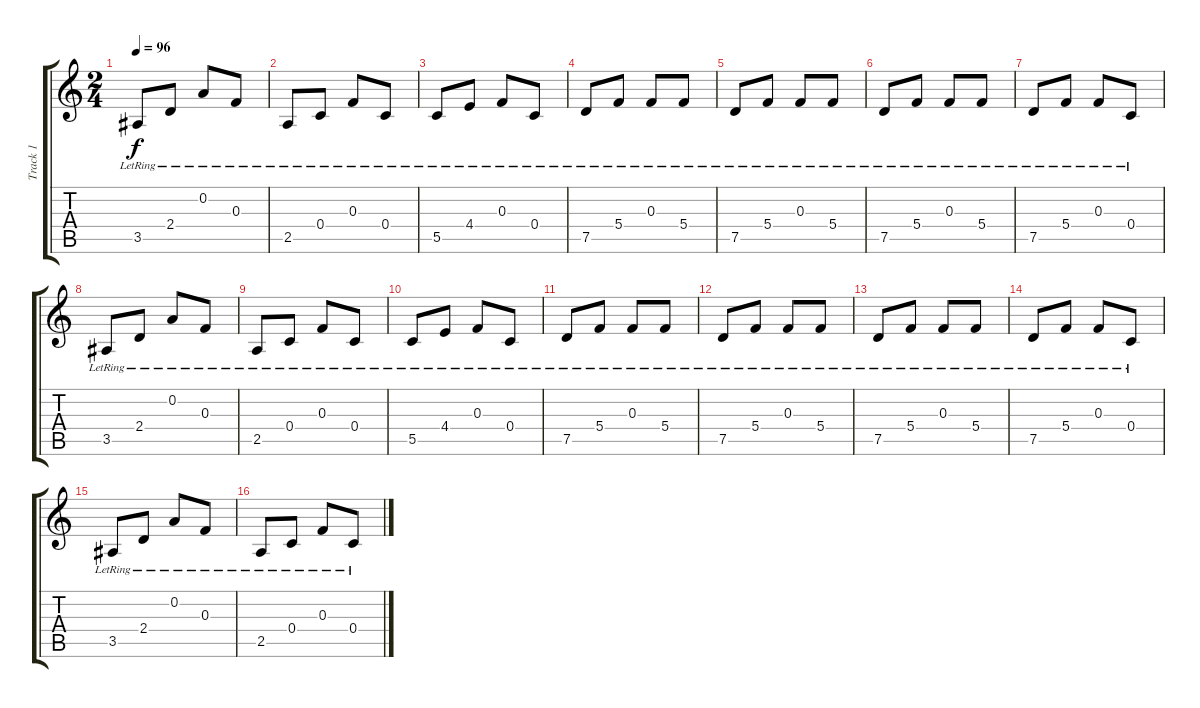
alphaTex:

\track ("Track 1" "Track 1") {instrument distortionguitar}
\staff {score tabs}
\tuning (D4 A3 F3 C3 G2 D2) {hide}
\ts (2 4)
\tempo 96
\clef g2
\ks c
3.5{lr}.8{dy f} 2.4{lr}.8 0.2{lr}.8 0.3{lr}.8 |
2.5{lr}.8 0.4{lr}.8 0.3{lr}.8 0.4{lr}.8 |
5.5{lr}.8 4.4{lr}.8 0.3{lr}.8 0.4{lr}.8 |
7.5{lr}.8 5.4{lr}.8 0.3{lr}.8 5.4{lr}.8 |
7.5{lr}.8 5.4{lr}.8 0.3{lr}.8 5.4{lr}.8 |
7.5{lr}.8 5.4{lr}.8 0.3{lr}.8 5.4{lr}.8 |
7.5{lr}.8 5.4{lr}.8 0.3{lr}.8 0.4{lr}.8 |
3.5{lr}.8 2.4{lr}.8 0.2{lr}.8 0.3{lr}.8 |
2.5{lr}.8 0.4{lr}.8 0.3{lr}.8 0.4{lr}.8 |
5.5{lr}.8 4.4{lr}.8 0.3{lr}.8 0.4{lr}.8 |
7.5{lr}.8 5.4{lr}.8 0.3{lr}.8 5.4{lr}.8 |
7.5{lr}.8 5.4{lr}.8 0.3{lr}.8 5.4{lr}.8 |
7.5{lr}.8 5.4{lr}.8 0.3{lr}.8 5.4{lr}.8 |
7.5{lr}.8 5.4{lr}.8 0.3{lr}.8 0.4{lr}.8 |
3.5{lr}.8 2.4{lr}.8 0.2{lr}.8 0.3{lr}.8 |
2.5{lr}.8 0.4{lr}.8 0.3{lr}.8 0.4{lr}.8
